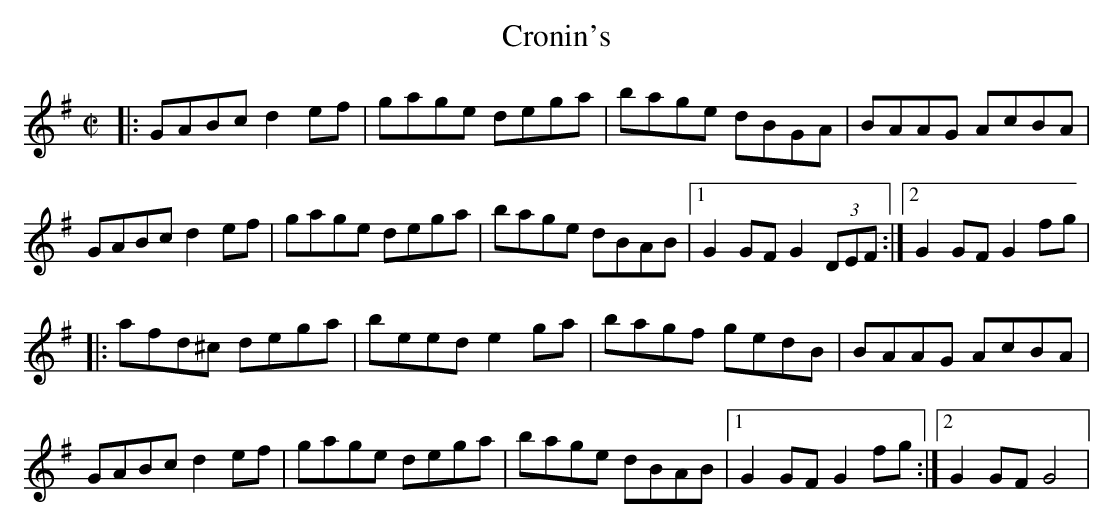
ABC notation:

X:1
T:Cronin's
M:C|
K:G
|: GABc d2ef | gage dega | bage dBGA | BAAG AcBA |
GABc d2ef | gage dega | bage dBAB |1 G2GF G2 (3DEF :|2 G2GF G2fg |
|: afd^c dega | beed e2ga | bagf gedB | BAAG AcBA |
GABc d2ef | gage dega | bage dBAB |1 G2GF G2fg :|2 G2GF G4 |
